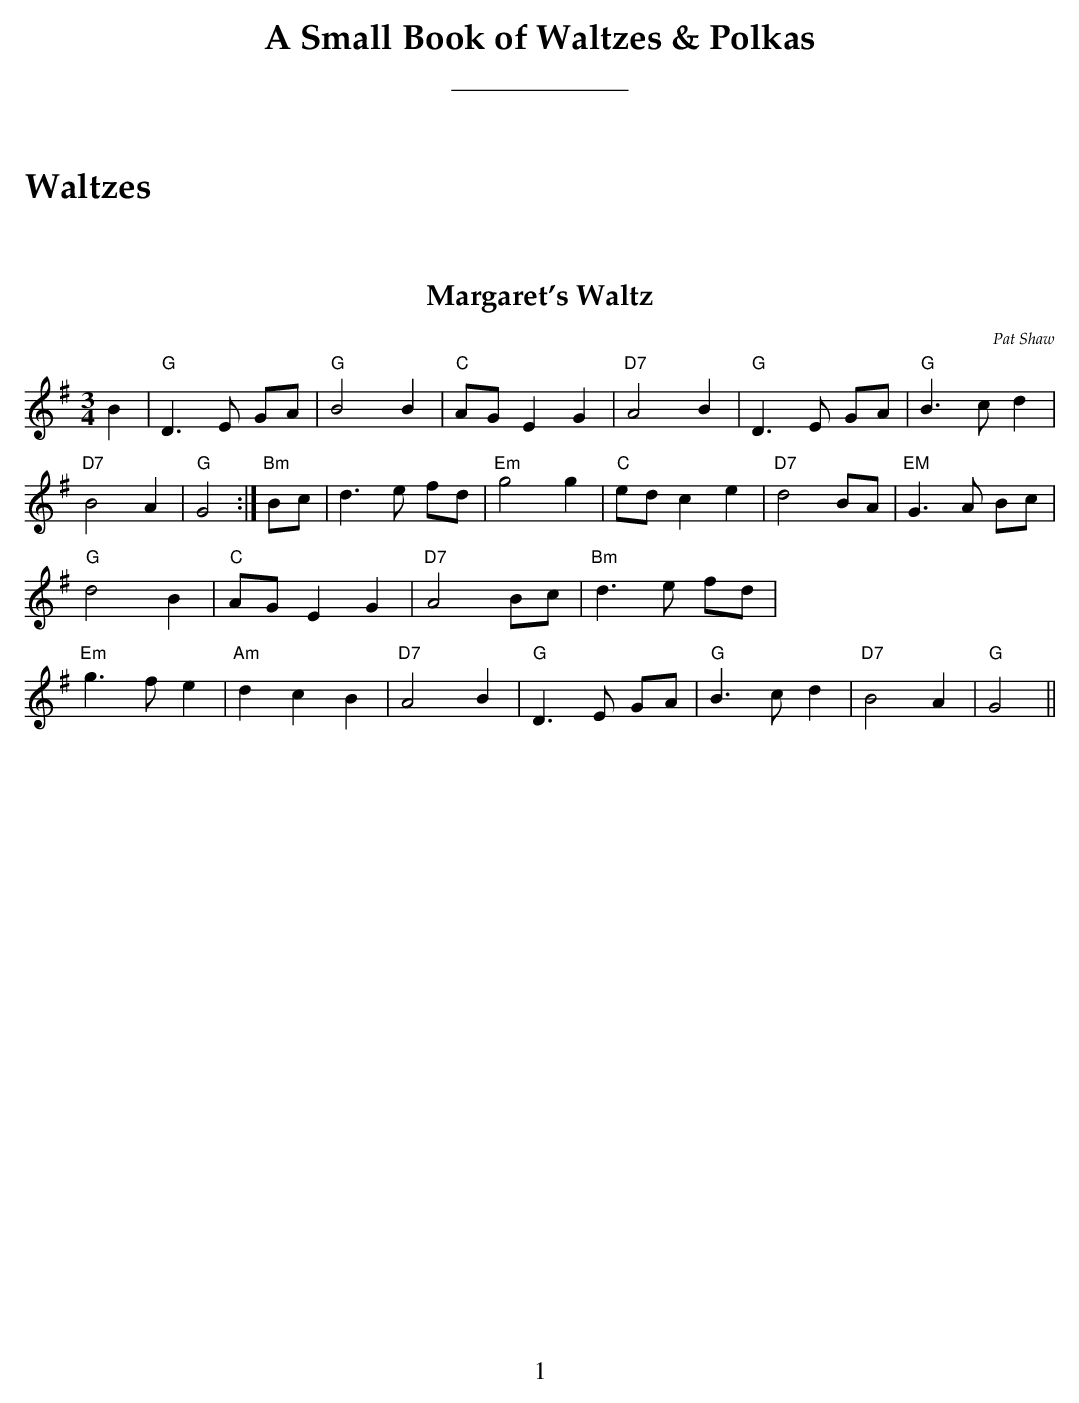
X:1
T:Margaret's Waltz
C:Pat Shaw
M:3/4
L:1/4
K:G
B|"G"D>E G/A/|"G"B2B|"C"A/G/EG|"D7"A2 B|"G"D>E G/A/|"G"B>cd|"D7"B2A|"G"G2:|
"Bm"B/c/|d>e f/d/|"Em" g2 g|"C"e/d/c e|"D7"d2 B/A/|"EM"G>A B/c/|"G"d2 B|"C"A/G/EG|
"D7"A2 B/c/|"Bm"d>e f/d/|"Em"g>fe |"Am"dcB|"D7"A2 B|"G"D>E G/A/|"G"B>cd|"D7"B2A|"G"G2||
